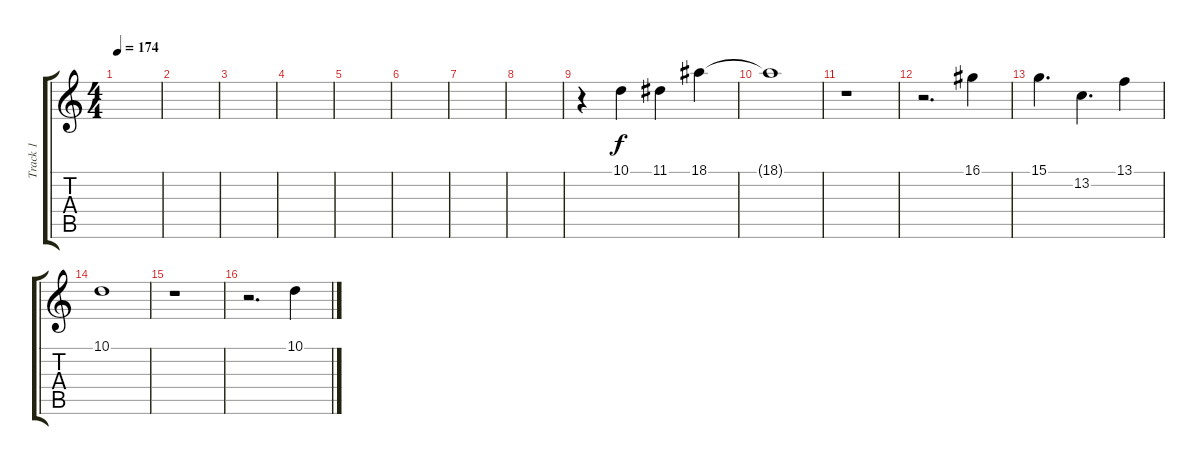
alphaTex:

\track ("Track 1" "Track 1") {instrument acousticgrandpiano}
\staff {score tabs}
\tuning (E4 B3 G3 D3 A2 E2) {hide}
\ts (4 4)
\tempo 174
\clef g2
\ks c
|
|
|
|
|
|
|
|
r.4 10.1.4 11.1.4 18.1.4 |
18.1{t}.1 |
r.1 |
r.2{d} 16.1.4 |
15.1.4{d} 13.2.4{d} 13.1.4 |
10.1.1 |
r.1 |
r.2{d} 10.1.4
